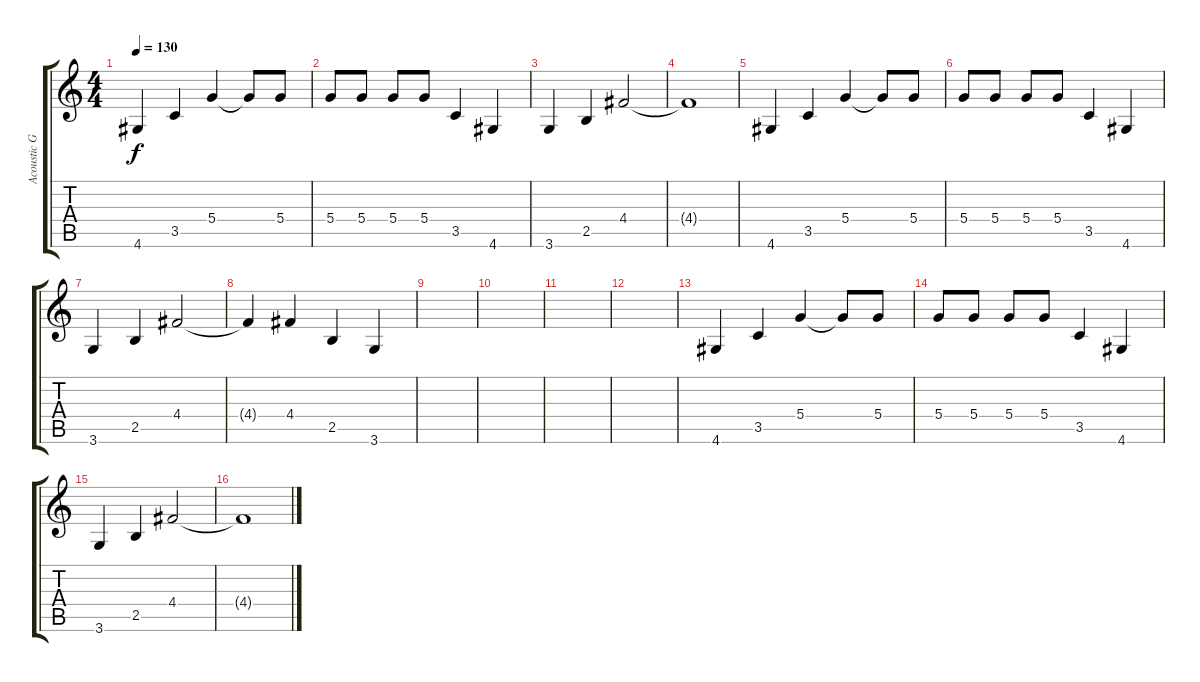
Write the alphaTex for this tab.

\track ("Acoustic Guitar 1 (Dox)" "Acoustic G") {instrument acousticguitarnylon}
\staff {score tabs}
\tuning (E4 B3 G3 D3 A2 E2) {hide}
\ts (4 4)
\tempo 130
\clef g2
\ks c
4.6.4{dy f} 3.5.4 5.4.4 5.4{t}.8 5.4.8 |
5.4.8 5.4.8 5.4.8 5.4.8 3.5.4 4.6.4 |
3.6.4 2.5.4 4.4.2 |
4.4{t}.1 |
4.6.4 3.5.4 5.4.4 5.4{t}.8 5.4.8 |
5.4.8 5.4.8 5.4.8 5.4.8 3.5.4 4.6.4 |
3.6.4 2.5.4 4.4.2 |
4.4{t}.4 4.4.4 2.5.4 3.6.4 |
|
|
|
|
4.6.4 3.5.4 5.4.4 5.4{t}.8 5.4.8 |
5.4.8 5.4.8 5.4.8 5.4.8 3.5.4 4.6.4 |
3.6.4 2.5.4 4.4.2 |
4.4{t}.1
